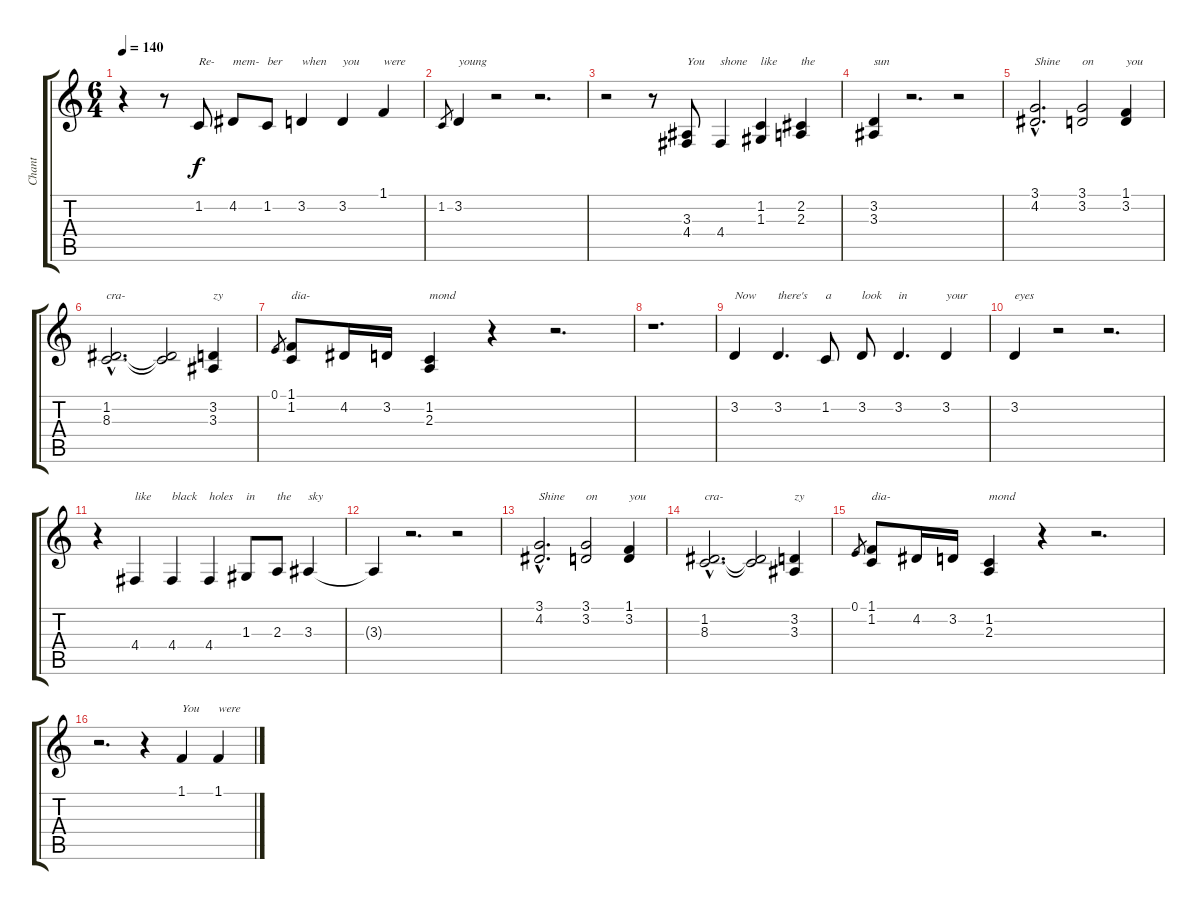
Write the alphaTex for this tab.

\track ("Chant" "Chant") {instrument sopranosax}
\staff {score tabs}
\tuning (E4 B3 G3 D3 A2 E2) {hide}
\ts (6 4)
\tempo 140
\clef g2
\ks c
r.4{dy f instrument sopranosax} r.8 1.2.8{txt "Re-"} 4.2.8{txt "mem-"} 1.2.8{txt "ber"} 3.2.4{txt "when"} 3.2.4{txt "you"} 1.1.4{txt "were"} |
1.2.8{gr} 3.2.4{txt "young"} r.2 r.2{d} |
r.2 r.8 (3.3 4.4).8{txt "You"} 4.4.4{txt "shone"} (1.2 1.3).4{txt "like"} (2.2 2.3).4{txt "the"} |
(3.2 3.3).4{txt "sun"} r.2{d} r.2 |
(3.1{hac} 4.2{hac}).2{d txt "Shine"} (3.1 3.2).2{txt "on"} (1.1 3.2).4{txt "you"} |
(1.2{hac} 8.3{hac}).2{d txt "cra-"} (1.2{t} 8.3{t}).2 (3.2 3.3).4{txt "zy"} |
0.1.8{gr} (1.1 1.2).8{txt "dia-"} 4.2.16 3.2.16 (1.2 2.3).4{txt "mond"} r.4 r.2{d} |
r.1{d} |
3.2.4{txt "Now"} 3.2.4{d txt "there's"} 1.2.8{txt "a"} 3.2.8{txt "look"} 3.2.4{d txt "in"} 3.2.4{txt "your"} |
3.2.4{txt "eyes"} r.2 r.2{d} |
r.4 4.4.4{txt "like"} 4.4.4{txt "black"} 4.4.4{txt "holes"} 1.3.8{txt "in"} 2.3.8{txt "the"} 3.3.4{txt "sky"} |
3.3{t}.4 r.2{d} r.2 |
(3.1{hac} 4.2{hac}).2{d txt "Shine"} (3.1 3.2).2{txt "on"} (1.1 3.2).4{txt "you"} |
(1.2{hac} 8.3{hac}).2{d txt "cra-"} (1.2{t} 8.3{t}).2 (3.2 3.3).4{txt "zy"} |
0.1.8{gr} (1.1 1.2).8{txt "dia-"} 4.2.16 3.2.16 (1.2 2.3).4{txt "mond"} r.4 r.2{d} |
r.2{d} r.4 1.1.4{txt "You"} 1.1.4{txt "were"}
